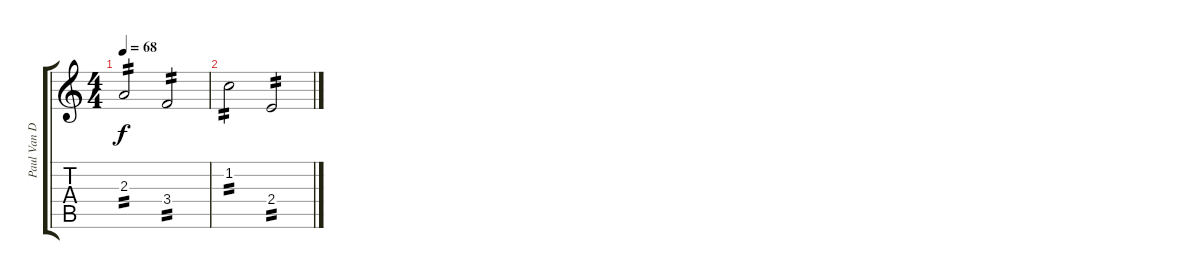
\track ("Paul Van Dyk" "Paul Van D") {instrument acousticguitarnylon}
\staff {score tabs}
\tuning (E4 B3 G3 D3 A2 E2) {hide}
\ts (4 4)
\tempo 68
\clef g2
\ks c
2.3.2{tp 2 dy f} 3.4.2{tp 2} |
1.2.2{tp 2} 2.4.2{tp 2}
